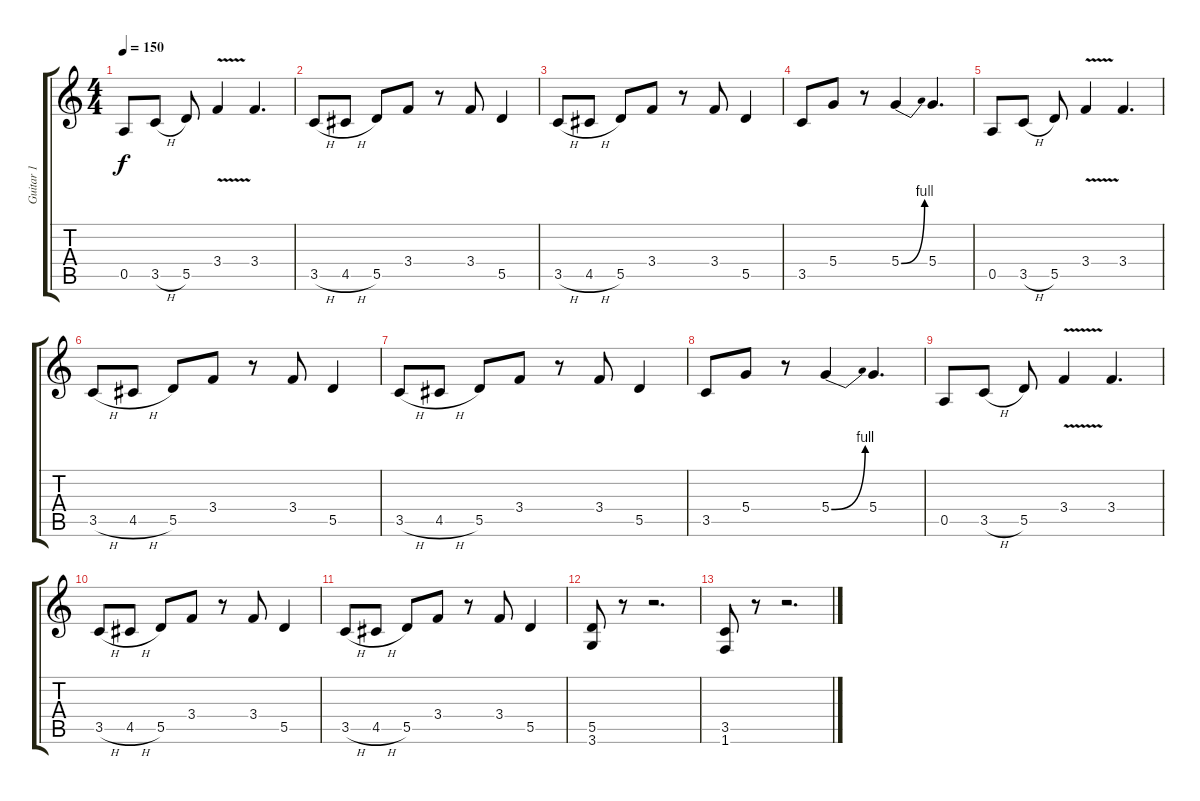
\track ("Guitar 1" "Guitar 1") {instrument distortionguitar}
\staff {score tabs}
\tuning (E4 B3 G3 D3 A2 E2) {hide}
\ts (4 4)
\tempo 150
\clef g2
\ks c
0.5.8{dy f} 3.5{h}.8 5.5.8 3.4{v}.4 3.4.4{d} |
3.5{h}.8 4.5{h}.8 5.5.8 3.4.8 r.8 3.4.8 5.5.4 |
3.5{h}.8 4.5{h}.8 5.5.8 3.4.8 r.8 3.4.8 5.5.4 |
3.5.8 5.4.8 r.8 5.4{be (bend 0 0 60 4)}.4 5.4.4{d} |
0.5.8 3.5{h}.8 5.5.8 3.4{v}.4 3.4.4{d} |
3.5{h}.8 4.5{h}.8 5.5.8 3.4.8 r.8 3.4.8 5.5.4 |
3.5{h}.8 4.5{h}.8 5.5.8 3.4.8 r.8 3.4.8 5.5.4 |
3.5.8 5.4.8 r.8 5.4{be (bend 0 0 60 4)}.4 5.4.4{d} |
0.5.8 3.5{h}.8 5.5.8 3.4{v}.4 3.4.4{d} |
3.5{h}.8 4.5{h}.8 5.5.8 3.4.8 r.8 3.4.8 5.5.4 |
3.5{h}.8 4.5{h}.8 5.5.8 3.4.8 r.8 3.4.8 5.5.4 |
(5.5 3.6).8 r.8 r.2{d} |
(3.5 1.6).8 r.8 r.2{d}
